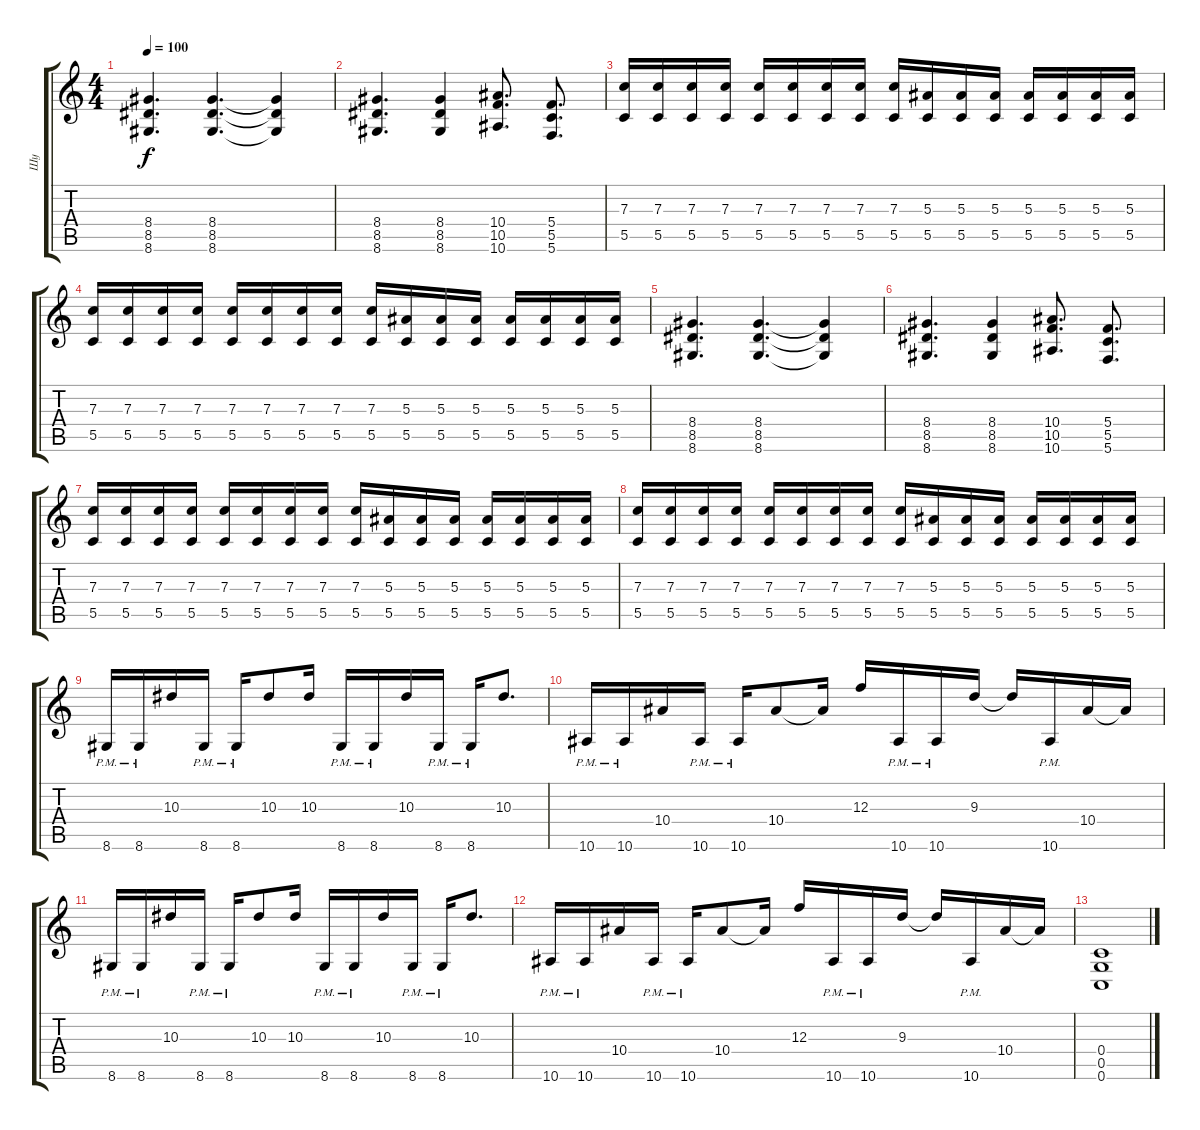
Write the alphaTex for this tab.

\track ("Шу" "Шу") {instrument distortionguitar}
\staff {score tabs}
\tuning (D4 A3 F3 C3 G2 C2) {hide}
\ts (4 4)
\tempo 100
\clef g2
\ks c
(8.4 8.5 8.6).4{d dy f} (8.4 8.5 8.6).4{d} (8.4{t} 8.5{t} 8.6{t}).4 |
(8.4 8.5 8.6).4{d} (8.4 8.5 8.6).4 (10.4 10.5 10.6).8{d} (5.4 5.5 5.6).8{d} |
(7.3 5.5).16 (7.3 5.5).16 (7.3 5.5).16 (7.3 5.5).16 (7.3 5.5).16 (7.3 5.5).16 (7.3 5.5).16 (7.3 5.5).16 (7.3 5.5).16 (5.3 5.5).16 (5.3 5.5).16 (5.3 5.5).16 (5.3 5.5).16 (5.3 5.5).16 (5.3 5.5).16 (5.3 5.5).16 |
(7.3 5.5).16 (7.3 5.5).16 (7.3 5.5).16 (7.3 5.5).16 (7.3 5.5).16 (7.3 5.5).16 (7.3 5.5).16 (7.3 5.5).16 (7.3 5.5).16 (5.3 5.5).16 (5.3 5.5).16 (5.3 5.5).16 (5.3 5.5).16 (5.3 5.5).16 (5.3 5.5).16 (5.3 5.5).16 |
(8.4 8.5 8.6).4{d} (8.4 8.5 8.6).4{d} (8.4{t} 8.5{t} 8.6{t}).4 |
(8.4 8.5 8.6).4{d} (8.4 8.5 8.6).4 (10.4 10.5 10.6).8{d} (5.4 5.5 5.6).8{d} |
(7.3 5.5).16 (7.3 5.5).16 (7.3 5.5).16 (7.3 5.5).16 (7.3 5.5).16 (7.3 5.5).16 (7.3 5.5).16 (7.3 5.5).16 (7.3 5.5).16 (5.3 5.5).16 (5.3 5.5).16 (5.3 5.5).16 (5.3 5.5).16 (5.3 5.5).16 (5.3 5.5).16 (5.3 5.5).16 |
(7.3 5.5).16 (7.3 5.5).16 (7.3 5.5).16 (7.3 5.5).16 (7.3 5.5).16 (7.3 5.5).16 (7.3 5.5).16 (7.3 5.5).16 (7.3 5.5).16 (5.3 5.5).16 (5.3 5.5).16 (5.3 5.5).16 (5.3 5.5).16 (5.3 5.5).16 (5.3 5.5).16 (5.3 5.5).16 |
8.6{pm}.16 8.6{pm}.16 10.3.16 8.6{pm}.16 8.6{pm}.16 10.3.8 10.3.16 8.6{pm}.16 8.6{pm}.16 10.3.16 8.6{pm}.16 8.6{pm}.16 10.3.8{d} |
10.6{pm}.16 10.6{pm}.16 10.4.16 10.6{pm}.16 10.6{pm}.16 10.4.8 10.4{t}.16 12.3.16 10.6{pm}.16 10.6{pm}.16 9.3.16 9.3{t}.16 10.6{pm}.16 10.4.16 10.4{t}.16 |
8.6{pm}.16 8.6{pm}.16 10.3.16 8.6{pm}.16 8.6{pm}.16 10.3.8 10.3.16 8.6{pm}.16 8.6{pm}.16 10.3.16 8.6{pm}.16 8.6{pm}.16 10.3.8{d} |
10.6{pm}.16 10.6{pm}.16 10.4.16 10.6{pm}.16 10.6{pm}.16 10.4.8 10.4{t}.16 12.3.16 10.6{pm}.16 10.6{pm}.16 9.3.16 9.3{t}.16 10.6{pm}.16 10.4.16 10.4{t}.16 |
(0.4 0.5 0.6).1
